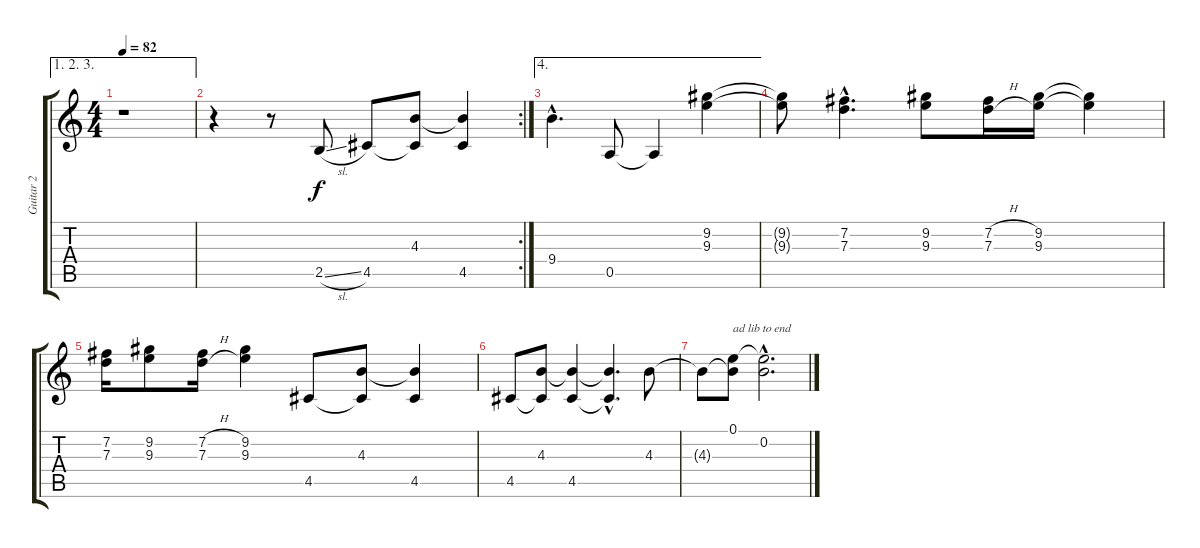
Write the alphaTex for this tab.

\track ("Guitar 2" "Guitar 2") {instrument overdrivenguitar}
\staff {score tabs}
\tuning (E4 B3 G3 D3 A2 E2) {hide}
\ae (1 2 3)
\ts (4 4)
\tempo 82
\clef g2
\ks c
r.1{dy f} |
\rc 2
r.4 r.8 2.5{sl}.8 4.5.8 (4.3 4.5{t}).8 (4.3{t} 4.5).4 |
\ae 4
9.4{hac}.4{d} 0.5.8 0.5{t}.4 (9.2 9.3).4 |
(9.2{t} 9.3{t}).8 (7.2{hac} 7.3{hac}).4{d} (9.2 9.3).8 (7.2{h} 7.3{h}).16 (9.2 9.3).16 (9.2{t} 9.3{t}).4 |
(7.2 7.3).16 (9.2 9.3).8 (7.2{h} 7.3{h}).16 (9.2 9.3).4 4.5.8 (4.3 4.5{t}).8 (4.3{t} 4.5).4 |
4.5.8 (4.3 4.5{t}).8 (4.3{t} 4.5).4 (4.3{hac t} 4.5{hac t}).4{d} 4.3.8 |
4.3{t}.8 (0.1 4.3{t}).8{txt "ad lib to end"} (0.1{hac t} 0.2{hac}).2{d}
